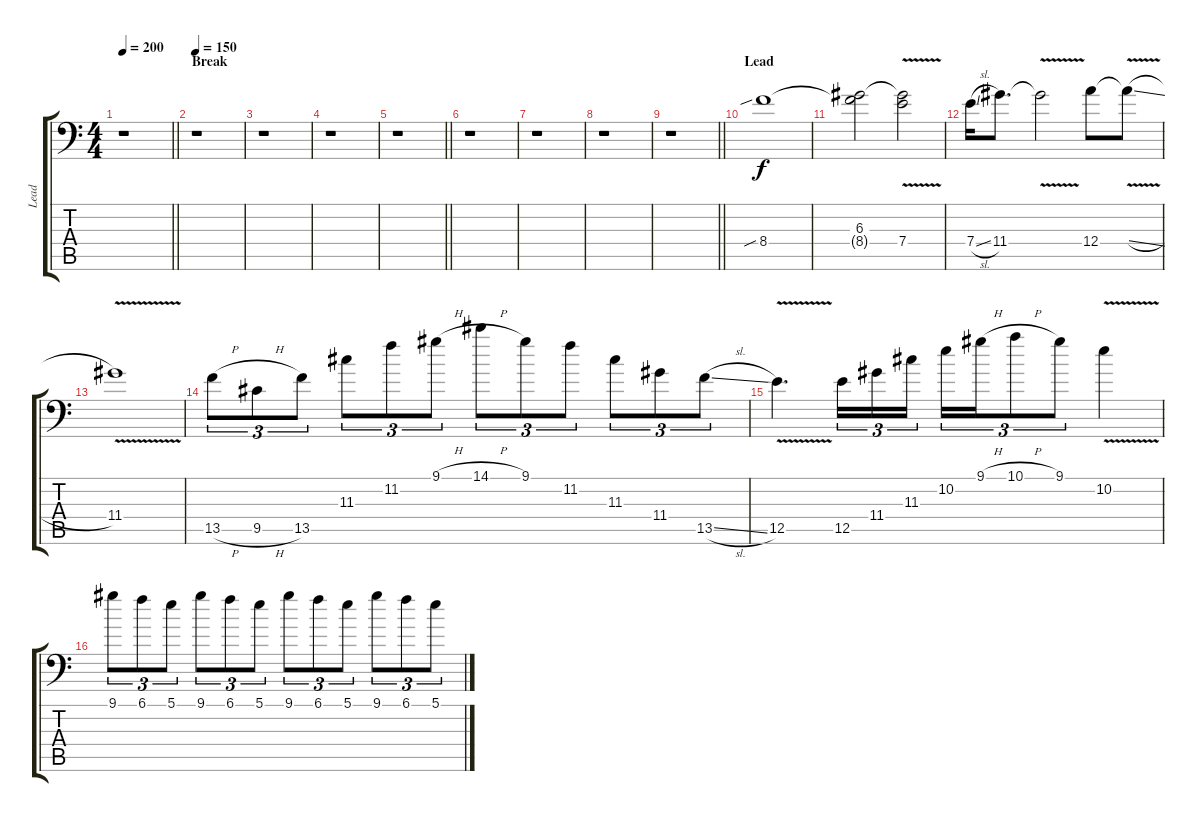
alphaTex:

\track ("Lead " "Lead ") {instrument overdrivenguitar}
\staff {score tabs}
\tuning (B3 Gb3 D3 A2 E2 A1) {hide}
\ts (4 4)
\tempo 200
\clef f4
\barLineRight lightlight
\ks c
r.1{dy f} |
\section ("" "Break")
\tempo 150
r.1 |
r.1 |
r.1 |
\barLineRight lightlight
r.1 |
r.1 |
r.1 |
r.1 |
\barLineRight lightlight
r.1 |
\section ("" "Lead")
8.4{sib}.1{volume 13 balance 8} |
(6.3 8.4{t}).2 (6.3{v t} 7.4).2 |
7.4{sl}.16 11.4.8{d} 11.4{v t}.2 12.4.8 12.4{v sl t}.8 |
11.4{v}.1 |
13.5{h}.8{tu (3 2)} 9.5{h}.8{tu (3 2)} 13.5.8{tu (3 2)} 11.3.8{tu (3 2)} 11.2.8{tu (3 2)} 9.1{h}.8{tu (3 2)} 14.1{h}.8{tu (3 2)} 9.1.8{tu (3 2)} 11.2.8{tu (3 2)} 11.3.8{tu (3 2)} 11.4.8{tu (3 2)} 13.5{sl}.8{tu (3 2)} |
12.5{v}.4{d} 12.5.16{tu (3 2)} 11.4.16{tu (3 2)} 11.3.16{tu (3 2)} 10.2.16{tu (3 2)} 9.1{h}.16{tu (3 2)} 10.1{h}.8{tu (3 2)} 9.1.8{tu (3 2)} 10.2{v}.4 |
9.1.8{tu (3 2)} 6.1.8{tu (3 2)} 5.1.8{tu (3 2)} 9.1.8{tu (3 2)} 6.1.8{tu (3 2)} 5.1.8{tu (3 2)} 9.1.8{tu (3 2)} 6.1.8{tu (3 2)} 5.1.8{tu (3 2)} 9.1.8{tu (3 2)} 6.1.8{tu (3 2)} 5.1.8{tu (3 2)}
